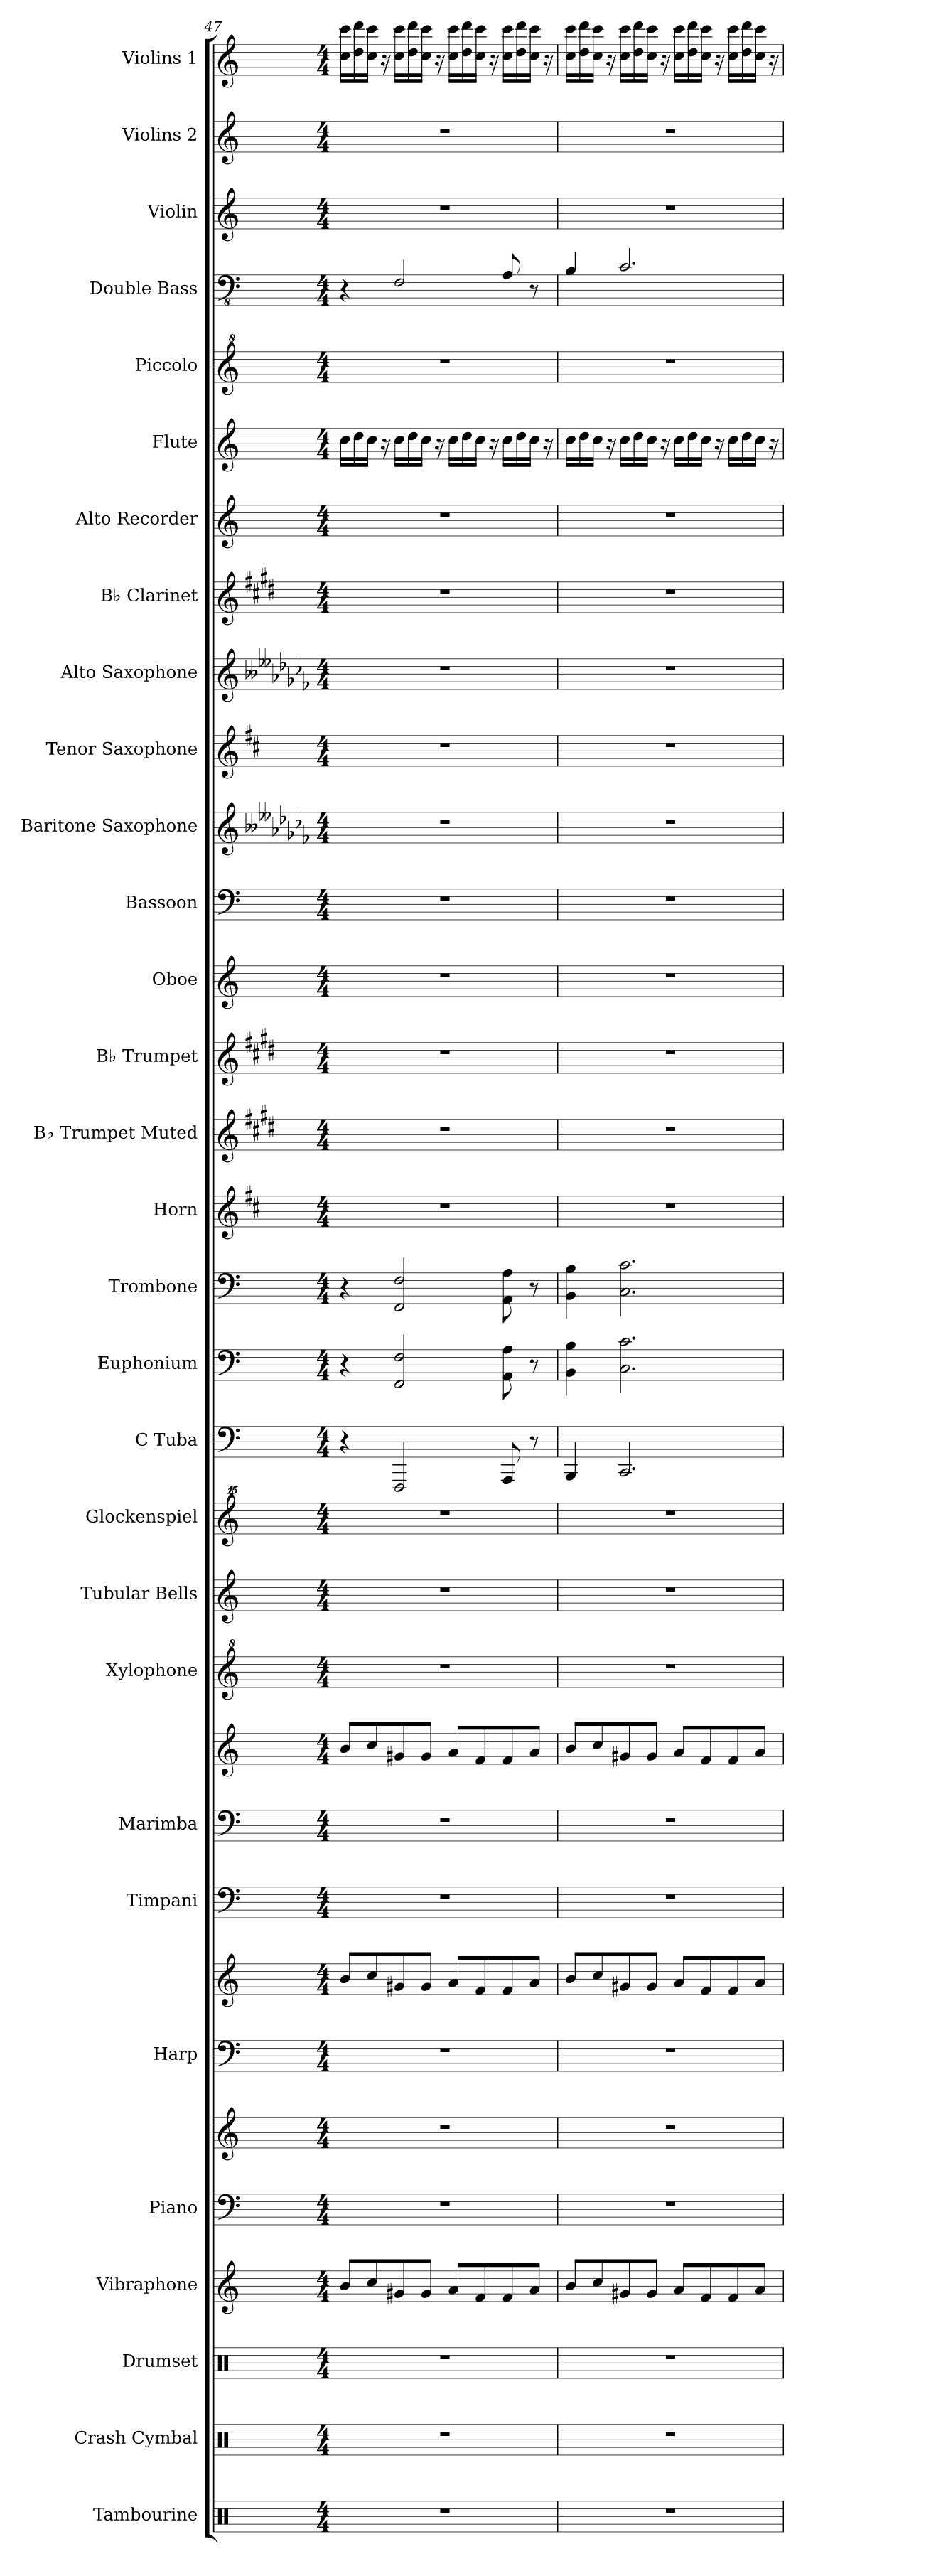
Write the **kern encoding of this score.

**kern	**kern	**kern	**kern	**kern	**kern	**kern	**kern	**kern	**kern	**kern	**kern	**kern	**kern	**kern	**kern	**kern	**kern	**kern	**kern	**kern	**kern	**kern	**kern	**kern	**kern	**kern	**kern	**kern	**kern	**kern	**kern	**kern
*part30	*part29	*part28	*part27	*part26	*part26	*part25	*part25	*part24	*part23	*part23	*part22	*part21	*part20	*part19	*part18	*part17	*part16	*part15	*part14	*part13	*part12	*part11	*part10	*part9	*part8	*part7	*part6	*part5	*part4	*part3	*part2	*part1
*staff33	*staff32	*staff31	*staff30	*staff29	*staff28	*staff27	*staff26	*staff25	*staff24	*staff23	*staff22	*staff21	*staff20	*staff19	*staff18	*staff17	*staff16	*staff15	*staff14	*staff13	*staff12	*staff11	*staff10	*staff9	*staff8	*staff7	*staff6	*staff5	*staff4	*staff3	*staff2	*staff1
*I"Tambourine	*I"Crash Cymbal	*I"Drumset	*I"Vibraphone	*I"Piano	*	*I"Harp	*	*I"Timpani	*I"Marimba	*	*I"Xylophone	*I"Tubular Bells	*I"Glockenspiel	*I"C Tuba	*I"Euphonium	*I"Trombone	*I"Horn	*I"B♭ Trumpet Muted	*I"B♭ Trumpet	*I"Oboe	*I"Bassoon	*I"Baritone Saxophone	*I"Tenor Saxophone	*I"Alto Saxophone	*I"B♭ Clarinet	*I"Alto Recorder	*I"Flute	*I"Piccolo	*I"Double Bass	*I"Violin	*I"Violins 2	*I"Violins 1
*I'Tamb.	*I'Cr. Cym.	*I'Drs.	*I'Vib.	*I'Pno.	*	*I'Hrp.	*	*I'Timp.	*I'Mrm.	*	*I'Xyl.	*I'Tu. Be.	*I'Glk.	*I'C Tu.	*I'Eu.	*I'Trb.	*I'Hn.	*I'B♭ Tpt. Mut	*I'B♭ Tpt.	*I'Ob.	*I'Bsn.	*I'Bar. Sax.	*I'T. Sax.	*I'A. Sax.	*I'B♭ Cl.	*I'A. Rec.	*I'Fl.	*I'Picc.	*	*I'Vln.	*I'Vlns. 2	*I'Vlns. 1
*clefX	*clefX	*clefX	*clefG2	*clefF4	*clefG2	*clefF4	*clefG2	*clefF4	*clefF4	*clefG2	*clefG^2	*clefG2	*clefG^^2	*clefF4	*clefF4	*clefF4	*clefG2	*clefG2	*clefG2	*clefG2	*clefF4	*clefG2	*clefG2	*clefG2	*clefG2	*clefG2	*clefG2	*clefG^2	*clefFv4	*clefG2	*clefG2	*clefG2
*	*	*	*	*	*	*	*	*	*	*	*	*	*	*	*	*	*ITrd4c7	*ITrd1c2	*ITrd1c2	*	*	*ITrd12c21	*ITrd8c14	*ITrd5c9	*ITrd1c2	*	*	*ITrd-7c-12	*ITrd7c12	*	*	*
*k[]	*k[]	*k[]	*k[]	*k[]	*k[]	*k[]	*k[]	*k[]	*k[]	*k[]	*k[]	*k[]	*k[]	*k[]	*k[]	*k[]	*k[f#]	*k[f#c#]	*k[f#c#]	*k[]	*k[]	*k[b--e--a-d-g-c-f-]	*k[f#c#]	*k[b--e--a-d-g-c-f-]	*k[f#c#]	*k[]	*k[]	*k[]	*k[]	*k[]	*k[]	*k[]
*C:	*C:	*C:	*C:	*C:	*C:	*C:	*C:	*C:	*C:	*C:	*C:	*C:	*C:	*C:	*C:	*C:	*G:	*D:	*D:	*C:	*C:	*B--:	*D:	*B--:	*D:	*C:	*C:	*C:	*C:	*C:	*C:	*C:
*M4/4	*M4/4	*M4/4	*M4/4	*M4/4	*M4/4	*M4/4	*M4/4	*M4/4	*M4/4	*M4/4	*M4/4	*M4/4	*M4/4	*M4/4	*M4/4	*M4/4	*M4/4	*M4/4	*M4/4	*M4/4	*M4/4	*M4/4	*M4/4	*M4/4	*M4/4	*M4/4	*M4/4	*M4/4	*M4/4	*M4/4	*M4/4	*M4/4
=47	=47	=47	=47	=47	=47	=47	=47	=47	=47	=47	=47	=47	=47	=47	=47	=47	=47	=47	=47	=47	=47	=47	=47	=47	=47	=47	=47	=47	=47	=47	=47	=47
1r	1r	1r	8b/L	1r	1r	1r	8b/L	1r	1r	8b/L	1r	1r	1r	4r	4r	4r	1r	1r	1r	1r	1r	1r	1r	1r	1r	1r	16cc\LL	1r	4r	1r	1r	16cc\ 16ccc\LL
.	.	.	.	.	.	.	.	.	.	.	.	.	.	.	.	.	.	.	.	.	.	.	.	.	.	.	16dd\	.	.	.	.	16dd\ 16ddd\
.	.	.	8cc/	.	.	.	8cc/	.	.	8cc/	.	.	.	.	.	.	.	.	.	.	.	.	.	.	.	.	16cc\JJ	.	.	.	.	16cc\ 16ccc\JJ
.	.	.	.	.	.	.	.	.	.	.	.	.	.	.	.	.	.	.	.	.	.	.	.	.	.	.	16r	.	.	.	.	16r
.	.	.	8g#X/	.	.	.	8g#X/	.	.	8g#X/	.	.	.	2FFF/	2FF/ 2F/	2FF/ 2F/	.	.	.	.	.	.	.	.	.	.	16cc\LL	.	2FFF/	.	.	16cc\ 16ccc\LL
.	.	.	.	.	.	.	.	.	.	.	.	.	.	.	.	.	.	.	.	.	.	.	.	.	.	.	16dd\	.	.	.	.	16dd\ 16ddd\
.	.	.	8g#/J	.	.	.	8g#/J	.	.	8g#/J	.	.	.	.	.	.	.	.	.	.	.	.	.	.	.	.	16cc\JJ	.	.	.	.	16cc\ 16ccc\JJ
.	.	.	.	.	.	.	.	.	.	.	.	.	.	.	.	.	.	.	.	.	.	.	.	.	.	.	16r	.	.	.	.	16r
.	.	.	8a/L	.	.	.	8a/L	.	.	8a/L	.	.	.	.	.	.	.	.	.	.	.	.	.	.	.	.	16cc\LL	.	.	.	.	16cc\ 16ccc\LL
.	.	.	.	.	.	.	.	.	.	.	.	.	.	.	.	.	.	.	.	.	.	.	.	.	.	.	16dd\	.	.	.	.	16dd\ 16ddd\
.	.	.	8f/	.	.	.	8f/	.	.	8f/	.	.	.	.	.	.	.	.	.	.	.	.	.	.	.	.	16cc\JJ	.	.	.	.	16cc\ 16ccc\JJ
.	.	.	.	.	.	.	.	.	.	.	.	.	.	.	.	.	.	.	.	.	.	.	.	.	.	.	16r	.	.	.	.	16r
.	.	.	8f/	.	.	.	8f/	.	.	8f/	.	.	.	8AAA/	8AA\ 8A\	8AA\ 8A\	.	.	.	.	.	.	.	.	.	.	16cc\LL	.	8AAA/	.	.	16cc\ 16ccc\LL
.	.	.	.	.	.	.	.	.	.	.	.	.	.	.	.	.	.	.	.	.	.	.	.	.	.	.	16dd\	.	.	.	.	16dd\ 16ddd\
.	.	.	8a/J	.	.	.	8a/J	.	.	8a/J	.	.	.	8r	8r	8r	.	.	.	.	.	.	.	.	.	.	16cc\JJ	.	8r	.	.	16cc\ 16ccc\JJ
.	.	.	.	.	.	.	.	.	.	.	.	.	.	.	.	.	.	.	.	.	.	.	.	.	.	.	16r	.	.	.	.	16r
!!LO:PB:g=z
=48	=48	=48	=48	=48	=48	=48	=48	=48	=48	=48	=48	=48	=48	=48	=48	=48	=48	=48	=48	=48	=48	=48	=48	=48	=48	=48	=48	=48	=48	=48	=48	=48
1r	1r	1r	8b/L	1r	1r	1r	8b/L	1r	1r	8b/L	1r	1r	1r	4BBB/	4BB\ 4B\	4BB\ 4B\	1r	1r	1r	1r	1r	1r	1r	1r	1r	1r	16cc\LL	1r	4BBB/	1r	1r	16cc\ 16ccc\LL
.	.	.	.	.	.	.	.	.	.	.	.	.	.	.	.	.	.	.	.	.	.	.	.	.	.	.	16dd\	.	.	.	.	16dd\ 16ddd\
.	.	.	8cc/	.	.	.	8cc/	.	.	8cc/	.	.	.	.	.	.	.	.	.	.	.	.	.	.	.	.	16cc\JJ	.	.	.	.	16cc\ 16ccc\JJ
.	.	.	.	.	.	.	.	.	.	.	.	.	.	.	.	.	.	.	.	.	.	.	.	.	.	.	16r	.	.	.	.	16r
.	.	.	8g#X/	.	.	.	8g#X/	.	.	8g#X/	.	.	.	2.CC/	2.C\ 2.c\	2.C\ 2.c\	.	.	.	.	.	.	.	.	.	.	16cc\LL	.	2.CC/	.	.	16cc\ 16ccc\LL
.	.	.	.	.	.	.	.	.	.	.	.	.	.	.	.	.	.	.	.	.	.	.	.	.	.	.	16dd\	.	.	.	.	16dd\ 16ddd\
.	.	.	8g#/J	.	.	.	8g#/J	.	.	8g#/J	.	.	.	.	.	.	.	.	.	.	.	.	.	.	.	.	16cc\JJ	.	.	.	.	16cc\ 16ccc\JJ
.	.	.	.	.	.	.	.	.	.	.	.	.	.	.	.	.	.	.	.	.	.	.	.	.	.	.	16r	.	.	.	.	16r
.	.	.	8a/L	.	.	.	8a/L	.	.	8a/L	.	.	.	.	.	.	.	.	.	.	.	.	.	.	.	.	16cc\LL	.	.	.	.	16cc\ 16ccc\LL
.	.	.	.	.	.	.	.	.	.	.	.	.	.	.	.	.	.	.	.	.	.	.	.	.	.	.	16dd\	.	.	.	.	16dd\ 16ddd\
.	.	.	8f/	.	.	.	8f/	.	.	8f/	.	.	.	.	.	.	.	.	.	.	.	.	.	.	.	.	16cc\JJ	.	.	.	.	16cc\ 16ccc\JJ
.	.	.	.	.	.	.	.	.	.	.	.	.	.	.	.	.	.	.	.	.	.	.	.	.	.	.	16r	.	.	.	.	16r
.	.	.	8f/	.	.	.	8f/	.	.	8f/	.	.	.	.	.	.	.	.	.	.	.	.	.	.	.	.	16cc\LL	.	.	.	.	16cc\ 16ccc\LL
.	.	.	.	.	.	.	.	.	.	.	.	.	.	.	.	.	.	.	.	.	.	.	.	.	.	.	16dd\	.	.	.	.	16dd\ 16ddd\
.	.	.	8a/J	.	.	.	8a/J	.	.	8a/J	.	.	.	.	.	.	.	.	.	.	.	.	.	.	.	.	16cc\JJ	.	.	.	.	16cc\ 16ccc\JJ
.	.	.	.	.	.	.	.	.	.	.	.	.	.	.	.	.	.	.	.	.	.	.	.	.	.	.	16r	.	.	.	.	16r
=	=	=	=	=	=	=	=	=	=	=	=	=	=	=	=	=	=	=	=	=	=	=	=	=	=	=	=	=	=	=	=	=
*-	*-	*-	*-	*-	*-	*-	*-	*-	*-	*-	*-	*-	*-	*-	*-	*-	*-	*-	*-	*-	*-	*-	*-	*-	*-	*-	*-	*-	*-	*-	*-	*-
